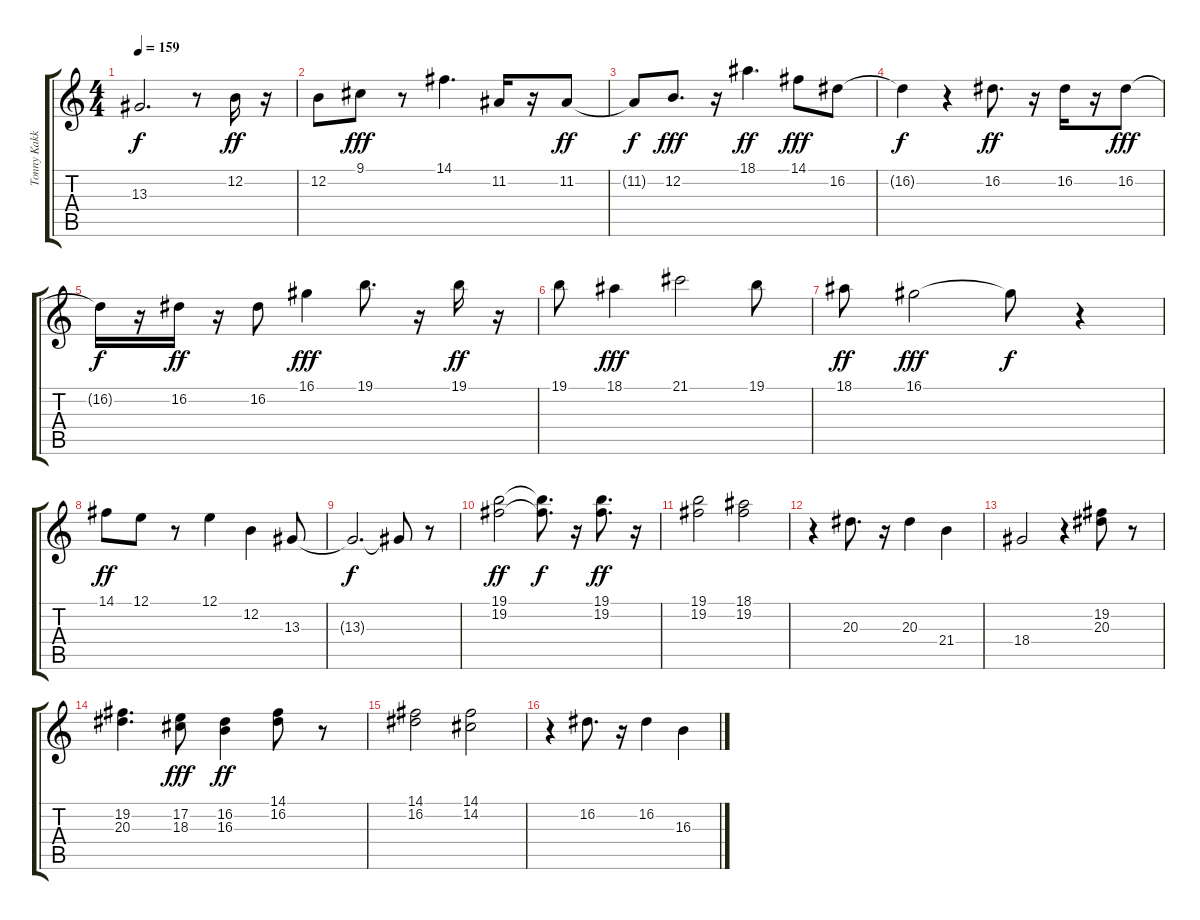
\track ("Tonny Kakko" "Tonny Kakk") {instrument lead1square}
\staff {score tabs}
\tuning (E4 B3 G3 D3 A2 E2) {hide}
\ts (4 4)
\tempo 159
\clef g2
\ks c
13.3{t}.2{d dy f} r.8 12.2.16{dy ff} r.16 |
12.2.8 9.1.8{dy fff} r.8 14.1.4{d} 11.2.16 r.16 11.2.8{dy ff} |
11.2{t}.8{dy f} 12.2.8{d dy fff} r.16 18.1.4{d dy ff} 14.1.8{dy fff} 16.2.8 |
16.2{t}.4{dy f} r.4 16.2.8{d dy ff} r.16 16.2.16 r.16 16.2.8{dy fff} |
16.2{t}.16{dy f} r.16 16.2.16{dy ff} r.16 16.2.8 16.1.4{dy fff} 19.1.8{d} r.16 19.1.16{dy ff} r.16 |
19.1.8 18.1.4{dy fff} 21.1.2 19.1.8 |
18.1.8{dy ff} 16.1.2{dy fff} 16.1{t}.8{dy f} r.4 |
14.1.8{dy ff} 12.1.8 r.8 12.1.4 12.2.4 13.3.8 |
13.3{t}.2{d dy f} 13.3{t}.8 r.8 |
(19.1 19.2).2{dy ff} (19.1{t} 19.2{t}).8{d dy f} r.16 (19.1 19.2).8{d dy ff} r.16 |
(19.1 19.2).2 (18.1 19.2).2 |
r.4 20.3.8{d} r.16 20.3.4 21.4.4 |
18.4.2 r.4 (19.2 20.3).8 r.8 |
(19.2 20.3).4{d} (17.2 18.3).8{dy fff} (16.2 16.3).4{dy ff} (14.1 16.2).8 r.8 |
(14.1 16.2).2 (14.1 14.2).2 |
r.4 16.2.8{d} r.16 16.2.4 16.3.4
